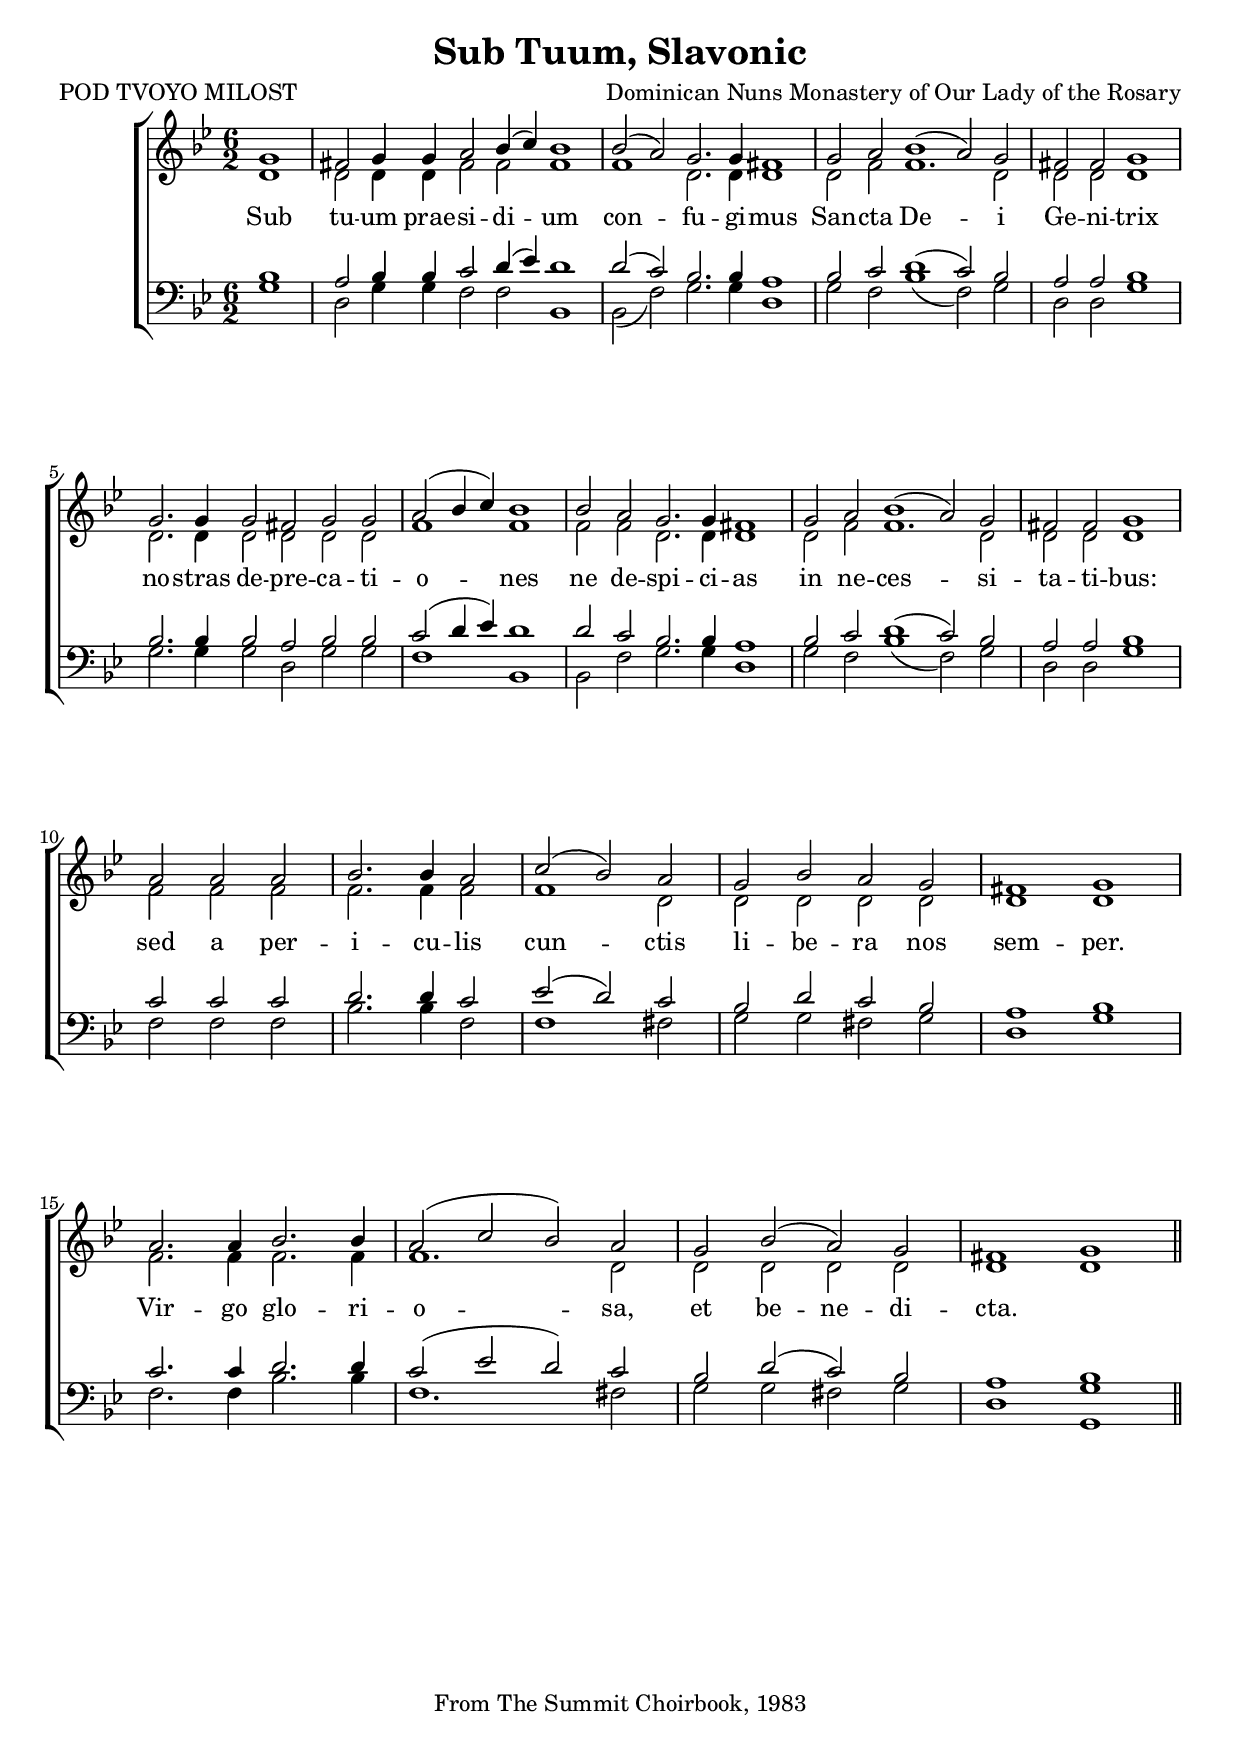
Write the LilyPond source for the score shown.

%\version "2.24.2"
\paper {
  top-system-spacing.basic-distance = #10
  score-system-spacing.basic-distance = #20
  system-system-spacing.basic-distance = #20
  last-bottom-spacing.basic-distance = #10
}

\header {
  title = "Sub Tuum, Slavonic"
  composer = "Dominican Nuns Monastery of Our Lady of the Rosary"
  poet = "POD TVOYO MILOST"
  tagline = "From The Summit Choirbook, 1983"
}

global = {
  \key bes \major
  \time 6/2
%  \set Score.timing = ##f
\override Staff.TimeSignature.break-visibility = #all-invisible
}

tenorMusic = \relative {
\partial 1 bes1 a2 bes4 bes c2 d4( ees) d1  | 
  d2( c) bes2. bes4 a1  |  
  bes2 c d1( c2) bes \time 4/2 a a bes1 \break \bar "|" 
  \time 6/2 bes2. bes4 bes2 a bes bes \time 4/2 c(  d4 ees) d1  \bar "|" 
  \time 6/2 d2 c bes2. bes4 a1 |
  bes2 c d1( c2) bes \time 4/2 a a bes1 \break \bar "|"
  \time 3/2 c2 c c d2. d4 c2 ees2( d) c \time 4/2 bes d c bes a1 bes \break \bar "|"
  c2. c4 d2. d4 c2( ees d) c | bes d( c) bes a1 bes \bar "||"
}
sopWords = \lyricmode {
}

sopMusic = \relative {
\accidentalStyle voice
  g'1 fis2 g4 g a2 bes4( c) bes1 \bar "|"
  bes2( a) g2. g4 fis1 \bar "|"
  g2 a bes1( a2) g fis fis g1 \bar "|"
  g2. g4 g2 fis g g a( bes4 c) bes1
  bes2 a g2. g4 fis1
  g2 a bes1( a2) g2 fis fis g1
  a2 a a bes2. bes4 a2 c2( bes) a g bes a g fis1 g
  a2. a4 bes2. bes4 a2( c bes) a g bes( a) g fis1 g1
}
altoWords = \lyricmode {
  Sub tu -- um prae -- si -- di -- um
  con -- fu -- gi -- mus
  San -- cta De -- i Ge -- ni -- trix
  no -- stras de -- pre -- ca -- ti -- o -- nes ne de -- spi -- ci -- as
  in ne -- ces -- si -- ta -- ti -- bus:
  sed a per -- i -- cu -- lis cun -- ctis li -- be -- ra nos sem -- per.
  Vir -- go glo -- ri -- o -- sa, et be -- ne -- di -- cta.
}

bassMusic = \relative {
  g1 d2 g4 g f2 f2 bes,1
  bes2( f'2) g2. g4 d1
  g2 f bes1( f2) g2 d2 d g1
  g2. g4 g2 d g g f1 bes,1
  bes2 f' g2. g4 d1
  g2 f bes1( f2) g2 d d g1
  f2 f f bes2. bes4 f2 f1 fis2 g g fis g d1 g |
  f2. f4 bes2. bes4 f1. fis2 g g fis g d1 <g g,> |
}
tenorWords = \lyricmode {
}

altoMusic = \relative {
  d'1 d2 d4 d f2 f2 f1
  f1 d2. d4 d1
  d2 f f1. d2 d2 d d1
  d2. d4 d2 d d d f1 f1
  f2 f d2. d4 d1
  d2 f f1. d2 d d d1
  f2 f f f2. f4 f2 f1 d2 d d d d d1 d |
  f2. f4 f2. f4 f1. d2 d d d d d1 <d> |
}
bassWords = \lyricmode {
  
}

\score {
  \new ChoirStaff <<
    \new Lyrics = "sopranos" \with {
      % this is needed for lyrics above a staff
      \override VerticalAxisGroup.staff-affinity = #DOWN
    }
    \new Staff = "women" <<
      \new Voice = "sopranos" {
        \voiceOne
        << \global \sopMusic >>
      }
      \new Voice = "altos" {
        \voiceTwo
        << \global \altoMusic >>
      }
    >>
    \new Lyrics = "altos"
    \new Lyrics = "tenors" \with {
      % this is needed for lyrics above a staff
      \override VerticalAxisGroup.staff-affinity = #DOWN
    }
    \new Staff = "men" <<
      \clef bass
      \new Voice = "tenors" {
        \voiceOne
        << \global \tenorMusic >>
      }
      \new Voice = "basses" {
        \voiceTwo << \global \bassMusic >>
      }
    >>
    \new Lyrics = "basses"
    \context Lyrics = "sopranos" \lyricsto "sopranos" \sopWords
    \context Lyrics = "altos" \lyricsto "altos" \altoWords
    \context Lyrics = "tenors" \lyricsto "tenors" \tenorWords
    \context Lyrics = "basses" \lyricsto "basses" \bassWords
  >>
  \layout { }
  \midi { 
    \tempo 2 = 100
  }
}



